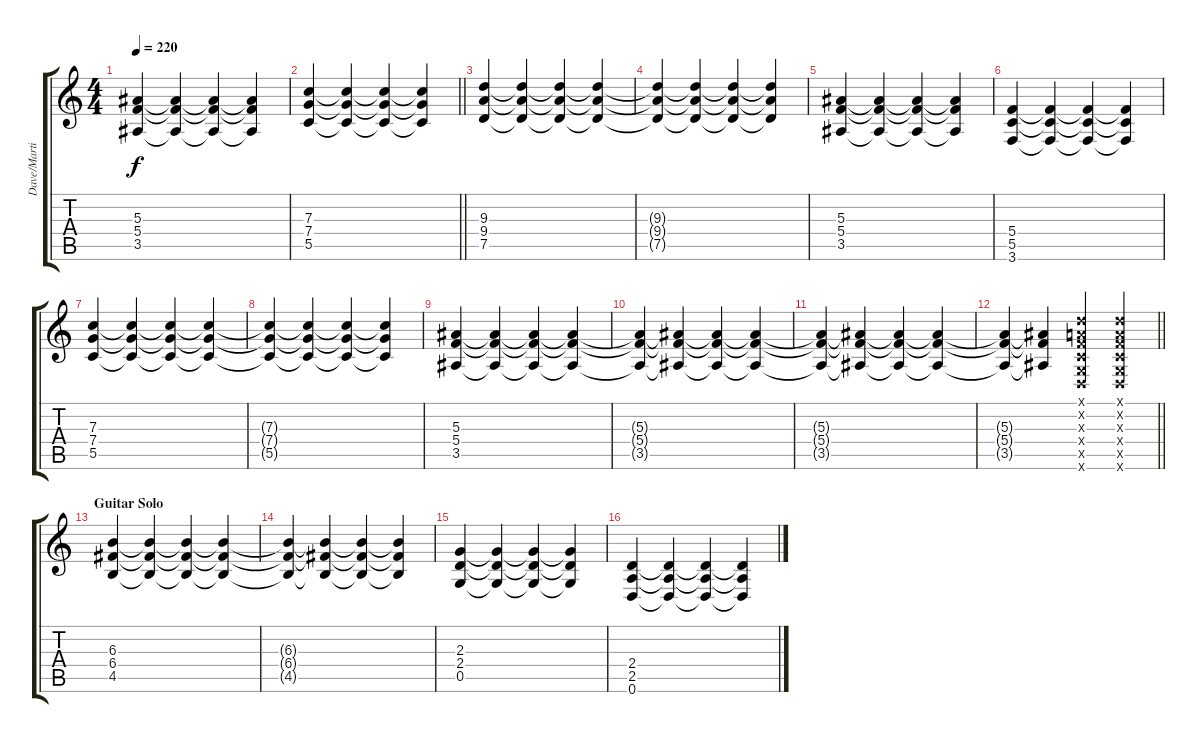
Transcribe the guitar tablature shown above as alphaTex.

\track ("Dave/Martin (Guitar 1 Dist)" "Dave/Marti") {instrument distortionguitar}
\staff {score tabs}
\tuning (D4 A3 F3 C3 G2 D2) {hide}
\ts (4 4)
\tempo 220
\clef g2
\ks c
(5.3 5.4 3.5).4{dy f} (5.3{t} 5.4{t} 3.5{t}).4 (5.3{t} 5.4{t} 3.5{t}).4 (5.3{t} 5.4{t} 3.5{t}).4 |
\barLineRight lightlight
(7.3 7.4 5.5).4 (7.3{t} 7.4{t} 5.5{t}).4 (7.3{t} 7.4{t} 5.5{t}).4 (7.3{t} 7.4{t} 5.5{t}).4 |
(9.3 9.4 7.5).4 (9.3{t} 9.4{t} 7.5{t}).4 (9.3{t} 9.4{t} 7.5{t}).4 (9.3{t} 9.4{t} 7.5{t}).4 |
(9.3{t} 9.4{t} 7.5{t}).4 (9.3{t} 9.4{t} 7.5{t}).4 (9.3{t} 9.4{t} 7.5{t}).4 (9.3{t} 9.4{t} 7.5{t}).4 |
(5.3 5.4 3.5).4 (5.3{t} 5.4{t} 3.5{t}).4 (5.3{t} 5.4{t} 3.5{t}).4 (5.3{t} 5.4{t} 3.5{t}).4 |
(5.4 5.5 3.6).4 (5.4{t} 5.5{t} 3.6{t}).4 (5.4{t} 5.5{t} 3.6{t}).4 (5.4{t} 5.5{t} 3.6{t}).4 |
(7.3 7.4 5.5).4 (7.3{t} 7.4{t} 5.5{t}).4 (7.3{t} 7.4{t} 5.5{t}).4 (7.3{t} 7.4{t} 5.5{t}).4 |
(7.3{t} 7.4{t} 5.5{t}).4 (7.3{t} 7.4{t} 5.5{t}).4 (7.3{t} 7.4{t} 5.5{t}).4 (7.3{t} 7.4{t} 5.5{t}).4 |
(5.3 5.4 3.5).4 (5.3{t} 5.4{t} 3.5{t}).4 (5.3{t} 5.4{t} 3.5{t}).4 (5.3{t} 5.4{t} 3.5{t}).4 |
(5.3{t} 5.4{t} 3.5{t}).4 (5.3{t} 5.4{t} 3.5{t}).4 (5.3{t} 5.4{t} 3.5{t}).4 (5.3{t} 5.4{t} 3.5{t}).4 |
(5.3{t} 5.4{t} 3.5{t}).4 (5.3{t} 5.4{t} 3.5{t}).4 (5.3{t} 5.4{t} 3.5{t}).4 (5.3{t} 5.4{t} 3.5{t}).4 |
\barLineRight lightlight
(5.3{t} 5.4{t} 3.5{t}).4 (5.3{t} 5.4{t} 3.5{t}).4 (0.1{x} 0.2{x} 0.3{x} 0.4{x} 0.5{x} 0.6{x}).4 (0.1{x} 0.2{x} 0.3{x} 0.4{x} 0.5{x} 0.6{x}).4 |
\section ("" "Guitar Solo")
(6.3 6.4 4.5).4 (6.3{t} 6.4{t} 4.5{t}).4 (6.3{t} 6.4{t} 4.5{t}).4 (6.3{t} 6.4{t} 4.5{t}).4 |
(6.3{t} 6.4{t} 4.5{t}).4 (6.3{t} 6.4{t} 4.5{t}).4 (6.3{t} 6.4{t} 4.5{t}).4 (6.3{t} 6.4{t} 4.5{t}).4 |
(2.3 2.4 0.5).4 (2.3{t} 2.4{t} 0.5{t}).4 (2.3{t} 2.4{t} 0.5{t}).4 (2.3{t} 2.4{t} 0.5{t}).4 |
(2.4 2.5 0.6).4 (2.4{t} 2.5{t} 0.6{t}).4 (2.4{t} 2.5{t} 0.6{t}).4 (2.4{t} 2.5{t} 0.6{t}).4
